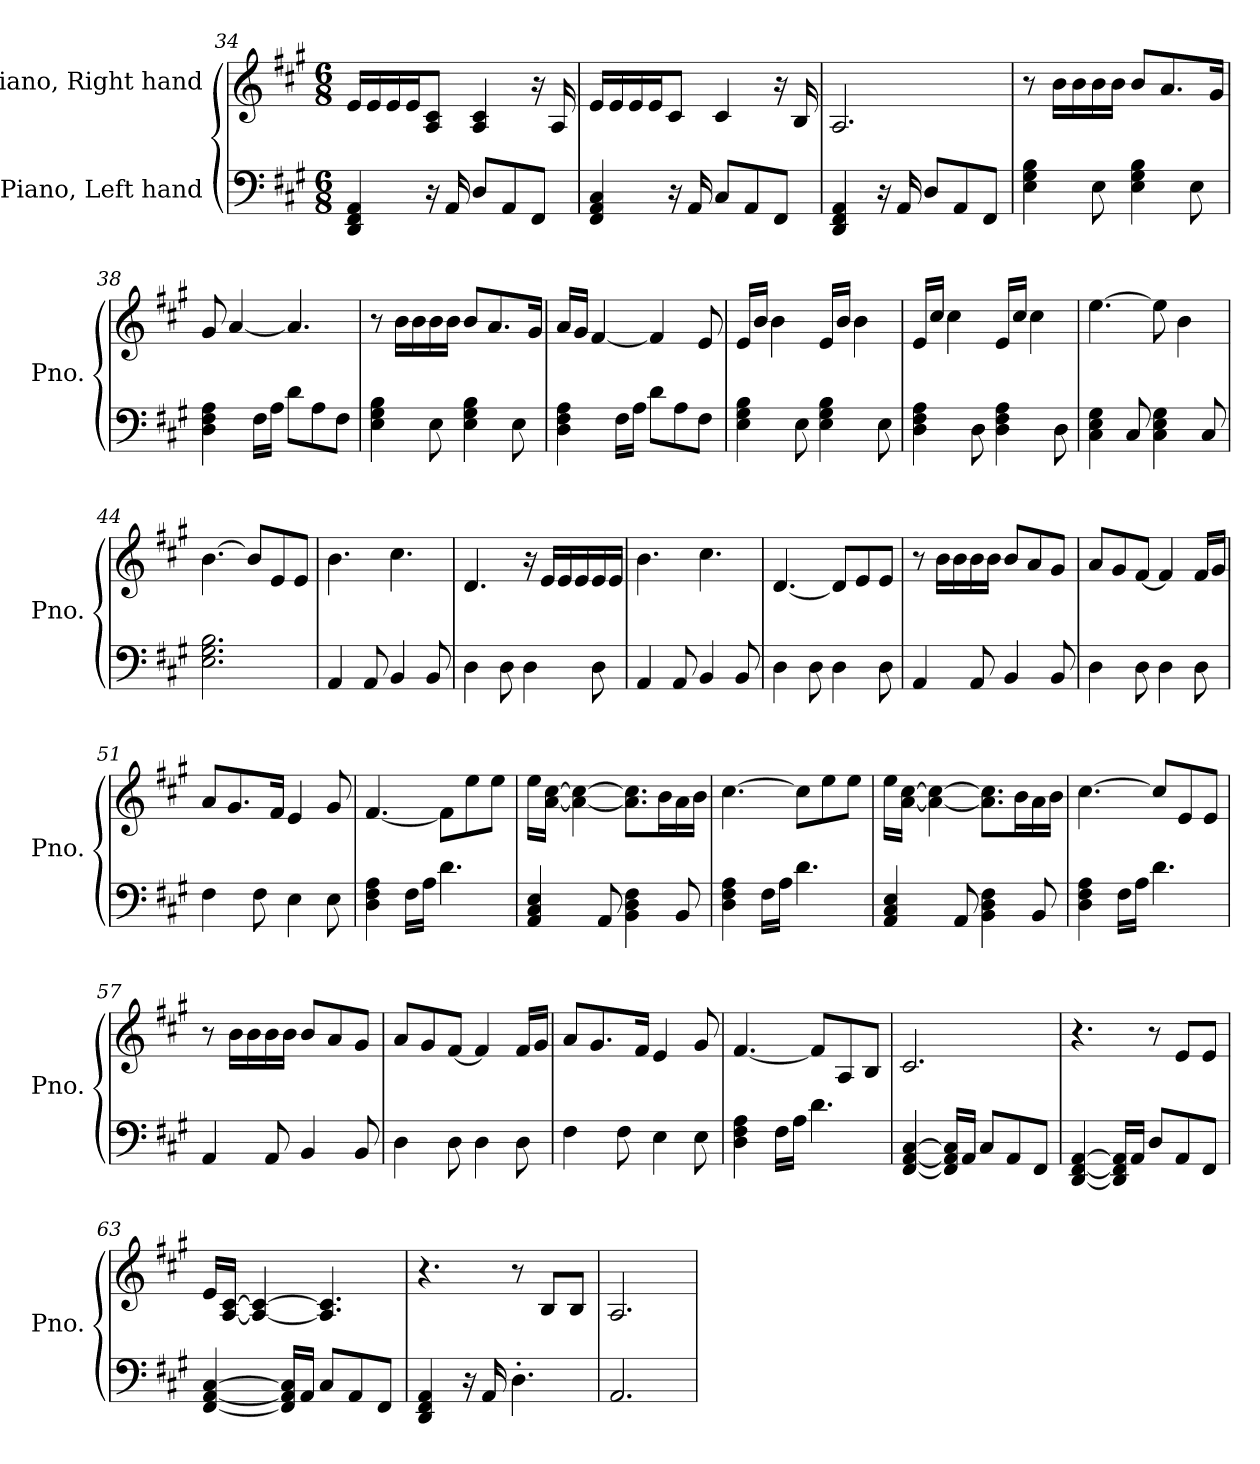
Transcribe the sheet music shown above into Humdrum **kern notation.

**kern	**kern
*part2	*part1
*staff2	*staff1
*I"Piano, Left hand	*I"Piano, Right hand
*I'Pno.	*I'Pno.
!!LO:LB:g=z
*clefF4	*clefG2
*k[f#c#g#]	*k[f#c#g#]
*M6/8	*M6/8
=34	=34
4DD/ 4FF#/ 4AA/	16e/LL
.	16e/
.	16e/
.	16e/J
16r	8A/ 8c#/J
16AA/	.
8D/L	4A/ 4c#/
8AA/	.
8FF#/J	16r
.	16A/
=35	=35
4FF#/ 4AA/ 4C#/	16e/LL
.	16e/
.	16e/
.	16e/J
16r	8c#/J
16AA/	.
8C#/L	4c#/
8AA/	.
8FF#/J	16r
.	16B/
=36	=36
4DD/ 4FF#/ 4AA/	2.A/
16r	.
16AA/	.
8D/L	.
8AA/	.
8FF#/J	.
=37	=37
4E\ 4G#\ 4B\	8r
.	16b\LL
.	16b\
8E\	16b\
.	16b\JJ
4E\ 4G#\ 4B\	8b/L
.	8.a/
8E\	.
.	16g#/Jk
!!LO:LB:g=z
=38	=38
4D\ 4F#\ 4A\	8g#/
.	[4a/
16F#\LL	.
16A\JJ	.
8d\L	4.a/]
8A\	.
8F#\J	.
=39	=39
4E\ 4G#\ 4B\	8r
.	16b\LL
.	16b\
8E\	16b\
.	16b\JJ
4E\ 4G#\ 4B\	8b/L
.	8.a/
8E\	.
.	16g#/Jk
=40	=40
4D\ 4F#\ 4A\	16a/LL
.	16g#/JJ
.	[4f#/
16F#\LL	.
16A\JJ	.
8d\L	4f#/]
8A\	.
8F#\J	8e/
=41	=41
4E\ 4G#\ 4B\	16e/LL
.	16b/JJ
.	4b\
8E\	.
4E\ 4G#\ 4B\	16e/LL
.	16b/JJ
.	4b\
8E\	.
=42	=42
4D\ 4F#\ 4A\	16e/LL
.	16cc#/JJ
.	4cc#\
8D\	.
4D\ 4F#\ 4A\	16e/LL
.	16cc#/JJ
.	4cc#\
8D\	.
!!LO:LB:g=z
=43	=43
4C#\ 4E\ 4G#\	[4.ee\
8C#/	.
4C#\ 4E\ 4G#\	8ee\]
.	4b\
8C#/	.
=44	=44
2.E\ 2.G#\ 2.B\	[4.b\
.	8b/L]
.	8e/
.	8e/J
=45	=45
4AA/	4.b\
8AA/	.
4BB/	4.cc#\
8BB/	.
=46	=46
4D\	4.d/
8D\	.
4D\	16r
.	16e/LL
.	16e/
.	16e/
8D\	16e/
.	16e/JJ
=47	=47
4AA/	4.b\
8AA/	.
4BB/	4.cc#\
8BB/	.
=48	=48
4D\	[4.d/
8D\	.
4D\	8d/L]
.	8e/
8D\	8e/J
!!LO:LB:g=z
=49	=49
4AA/	8r
.	16b\LL
.	16b\
8AA/	16b\
.	16b\JJ
4BB/	8b/L
.	8a/
8BB/	8g#/J
=50	=50
4D\	8a/L
.	8g#/
8D\	[8f#/J
4D\	4f#/]
8D\	16f#/LL
.	16g#/JJ
=51	=51
4F#\	8a/L
.	8.g#/
8F#\	.
.	16f#/Jk
4E\	4e/
8E\	8g#/
=52	=52
4D\ 4F#\ 4A\	[4.f#/
16F#\LL	.
16A\JJ	.
4.d\	8f#\L]
.	8ee\
.	8ee\J
=53	=53
4AA/ 4C#/ 4E/	16ee\LL
.	[16a\ [16cc#\JJ
.	4a\_ 4cc#\_
8AA/	.
4BB\ 4D\ 4F#\	8.a\] 8.cc#\]L
.	16b\L
8BB/	16a\
.	16b\JJ
!!LO:PB:g=z
=54	=54
4D\ 4F#\ 4A\	[4.cc#\
16F#\LL	.
16A\JJ	.
4.d\	8cc#\L]
.	8ee\
.	8ee\J
=55	=55
4AA/ 4C#/ 4E/	16ee\LL
.	[16a\ [16cc#\JJ
.	4a\_ 4cc#\_
8AA/	.
4BB\ 4D\ 4F#\	8.a\] 8.cc#\]L
.	16b\L
8BB/	16a\
.	16b\JJ
=56	=56
4D\ 4F#\ 4A\	[4.cc#\
16F#\LL	.
16A\JJ	.
4.d\	8cc#/L]
.	8e/
.	8e/J
=57	=57
4AA/	8r
.	16b\LL
.	16b\
8AA/	16b\
.	16b\JJ
4BB/	8b/L
.	8a/
8BB/	8g#/J
=58	=58
4D\	8a/L
.	8g#/
8D\	[8f#/J
4D\	4f#/]
8D\	16f#/LL
.	16g#/JJ
!!LO:LB:g=z
=59	=59
4F#\	8a/L
.	8.g#/
8F#\	.
.	16f#/Jk
4E\	4e/
8E\	8g#/
=60	=60
4D\ 4F#\ 4A\	[4.f#/
16F#\LL	.
16A\JJ	.
4.d\	8f#/L]
.	8A/
.	8B/J
=61	=61
[4FF#/ [4AA/ [4C#/	2.c#/
16FF#/] 16AA/] 16C#/]LL	.
16AA/JJ	.
8C#/L	.
8AA/	.
8FF#/J	.
=62	=62
[4DD/ [4FF#/ [4AA/	4.r
16DD/] 16FF#/] 16AA/]LL	.
16AA/JJ	.
8D/L	8r
8AA/	8e/L
8FF#/J	8e/J
=63	=63
[4FF#/ [4AA/ [4C#/	16e/LL
.	[16A/ [16c#/JJ
.	4A/_ 4c#/_
16FF#/] 16AA/] 16C#/]LL	.
16AA/JJ	.
8C#/L	4.A/] 4.c#/]
8AA/	.
8FF#/J	.
!!LO:LB:g=z
=64	=64
4DD/ 4FF#/ 4AA/	4.r
16r	.
16AA/	.
4.D'\	8r
.	8B/L
.	8B/J
=65	=65
2.AA/	2.A/
=	=
*-	*-
